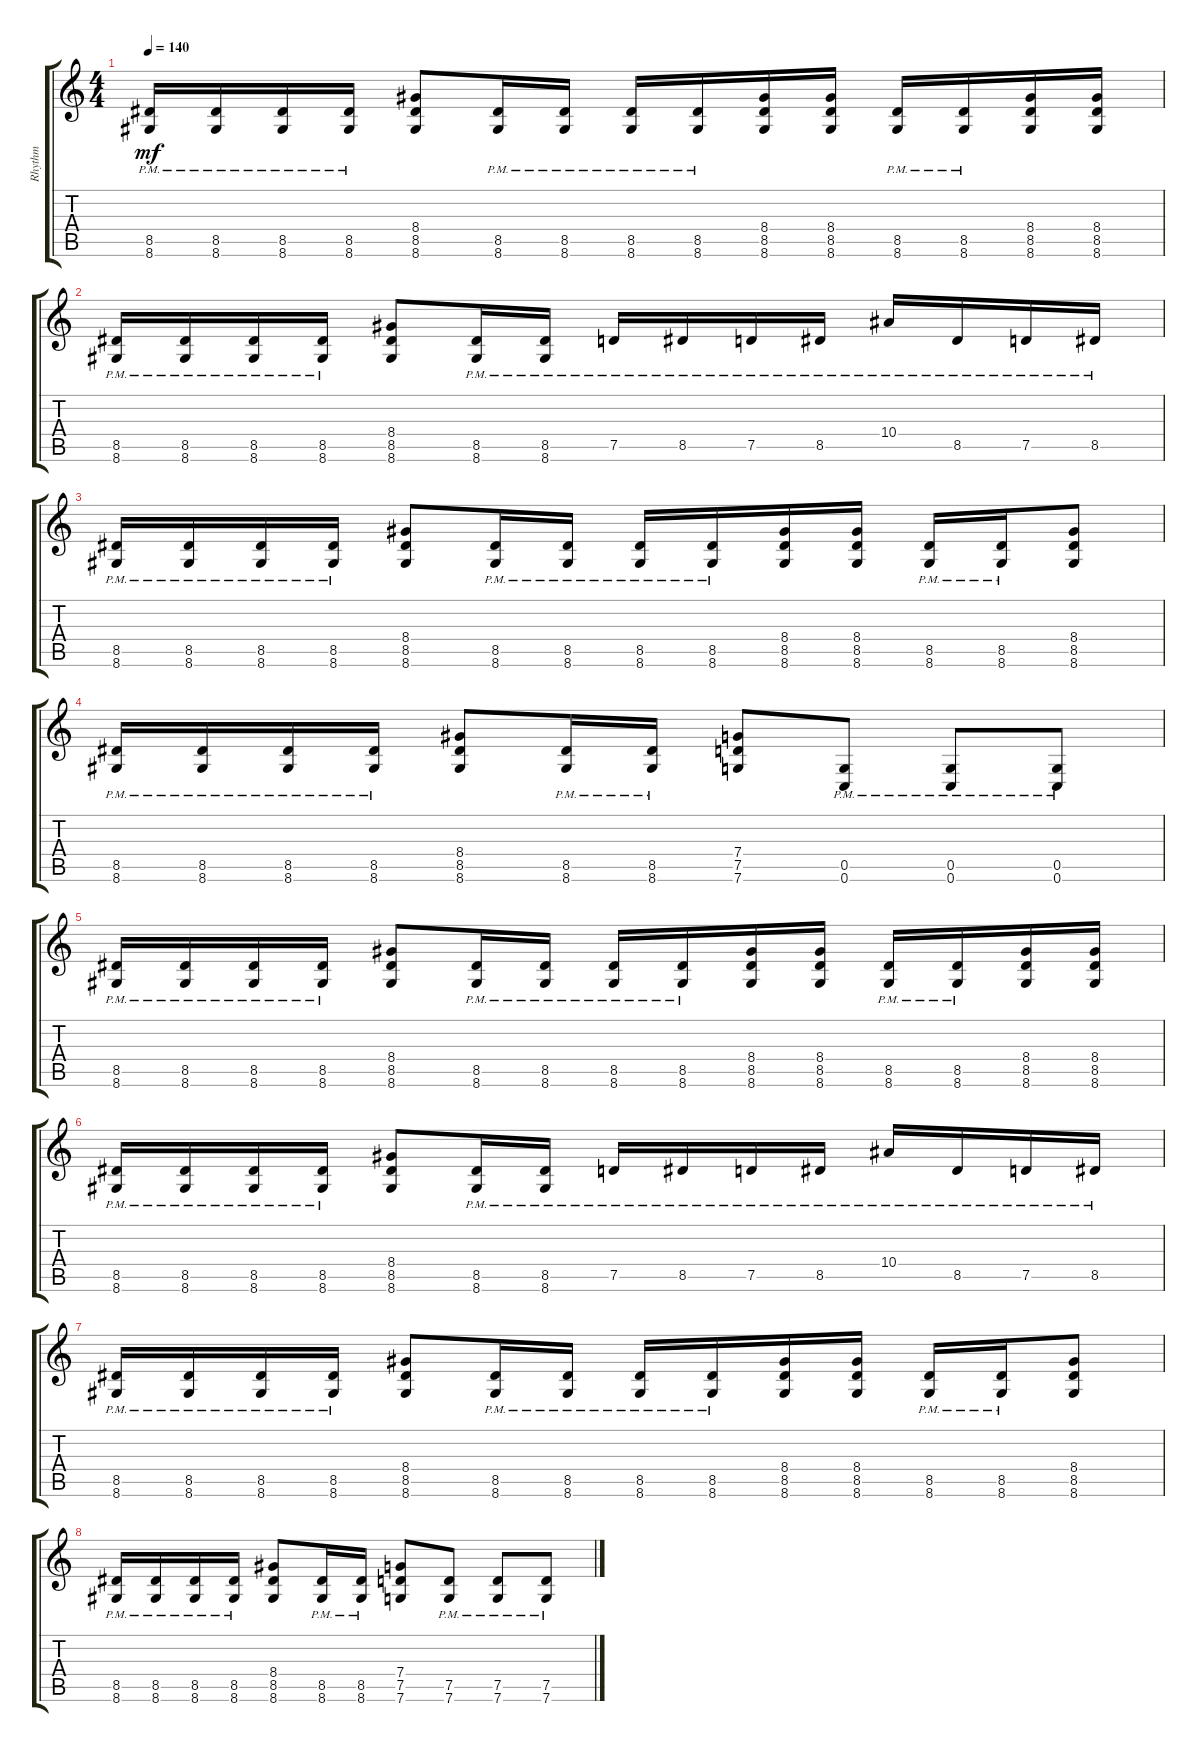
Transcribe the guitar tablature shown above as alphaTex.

\track ("Rhythm" "Rhythm") {instrument overdrivenguitar}
\staff {score tabs}
\tuning (D4 A3 F3 C3 G2 C2) {hide}
\ts (4 4)
\tempo 140
\clef g2
\ks c
(8.5{pm} 8.6{pm}).16{dy mf} (8.5{pm} 8.6{pm}).16 (8.5{pm} 8.6{pm}).16 (8.5{pm} 8.6{pm}).16 (8.4 8.5 8.6).8 (8.5{pm} 8.6{pm}).16 (8.5{pm} 8.6{pm}).16 (8.5{pm} 8.6{pm}).16 (8.5{pm} 8.6{pm}).16 (8.4 8.5 8.6).16 (8.4 8.5 8.6).16 (8.5{pm} 8.6{pm}).16 (8.5{pm} 8.6{pm}).16 (8.4 8.5 8.6).16 (8.4 8.5 8.6).16 |
(8.5{pm} 8.6{pm}).16 (8.5{pm} 8.6{pm}).16 (8.5{pm} 8.6{pm}).16 (8.5{pm} 8.6{pm}).16 (8.4 8.5 8.6).8 (8.5{pm} 8.6{pm}).16 (8.5{pm} 8.6{pm}).16 7.5{pm}.16 8.5{pm}.16 7.5{pm}.16 8.5{pm}.16 10.4{pm}.16 8.5{pm}.16 7.5{pm}.16 8.5{pm}.16 |
(8.5{pm} 8.6{pm}).16 (8.5{pm} 8.6{pm}).16 (8.5{pm} 8.6{pm}).16 (8.5{pm} 8.6{pm}).16 (8.4 8.5 8.6).8 (8.5{pm} 8.6{pm}).16 (8.5{pm} 8.6{pm}).16 (8.5{pm} 8.6{pm}).16 (8.5{pm} 8.6{pm}).16 (8.4 8.5 8.6).16 (8.4 8.5 8.6).16 (8.5{pm} 8.6{pm}).16 (8.5{pm} 8.6{pm}).16 (8.4 8.5 8.6).8 |
(8.5{pm} 8.6{pm}).16 (8.5{pm} 8.6{pm}).16 (8.5{pm} 8.6{pm}).16 (8.5{pm} 8.6{pm}).16 (8.4 8.5 8.6).8 (8.5{pm} 8.6{pm}).16 (8.5{pm} 8.6{pm}).16 (7.4 7.5 7.6).8 (0.5{pm} 0.6{pm}).8 (0.5{pm} 0.6{pm}).8 (0.5{pm} 0.6{pm}).8 |
(8.5{pm} 8.6{pm}).16 (8.5{pm} 8.6{pm}).16 (8.5{pm} 8.6{pm}).16 (8.5{pm} 8.6{pm}).16 (8.4 8.5 8.6).8 (8.5{pm} 8.6{pm}).16 (8.5{pm} 8.6{pm}).16 (8.5{pm} 8.6{pm}).16 (8.5{pm} 8.6{pm}).16 (8.4 8.5 8.6).16 (8.4 8.5 8.6).16 (8.5{pm} 8.6{pm}).16 (8.5{pm} 8.6{pm}).16 (8.4 8.5 8.6).16 (8.4 8.5 8.6).16 |
(8.5{pm} 8.6{pm}).16 (8.5{pm} 8.6{pm}).16 (8.5{pm} 8.6{pm}).16 (8.5{pm} 8.6{pm}).16 (8.4 8.5 8.6).8 (8.5{pm} 8.6{pm}).16 (8.5{pm} 8.6{pm}).16 7.5{pm}.16 8.5{pm}.16 7.5{pm}.16 8.5{pm}.16 10.4{pm}.16 8.5{pm}.16 7.5{pm}.16 8.5{pm}.16 |
(8.5{pm} 8.6{pm}).16 (8.5{pm} 8.6{pm}).16 (8.5{pm} 8.6{pm}).16 (8.5{pm} 8.6{pm}).16 (8.4 8.5 8.6).8 (8.5{pm} 8.6{pm}).16 (8.5{pm} 8.6{pm}).16 (8.5{pm} 8.6{pm}).16 (8.5{pm} 8.6{pm}).16 (8.4 8.5 8.6).16 (8.4 8.5 8.6).16 (8.5{pm} 8.6{pm}).16 (8.5{pm} 8.6{pm}).16 (8.4 8.5 8.6).8 |
(8.5{pm} 8.6{pm}).16 (8.5{pm} 8.6{pm}).16 (8.5{pm} 8.6{pm}).16 (8.5{pm} 8.6{pm}).16 (8.4 8.5 8.6).8 (8.5{pm} 8.6{pm}).16 (8.5{pm} 8.6{pm}).16 (7.4 7.5 7.6).8 (7.5{pm} 7.6{pm}).8 (7.5{pm} 7.6{pm}).8 (7.5{pm} 7.6{pm}).8
